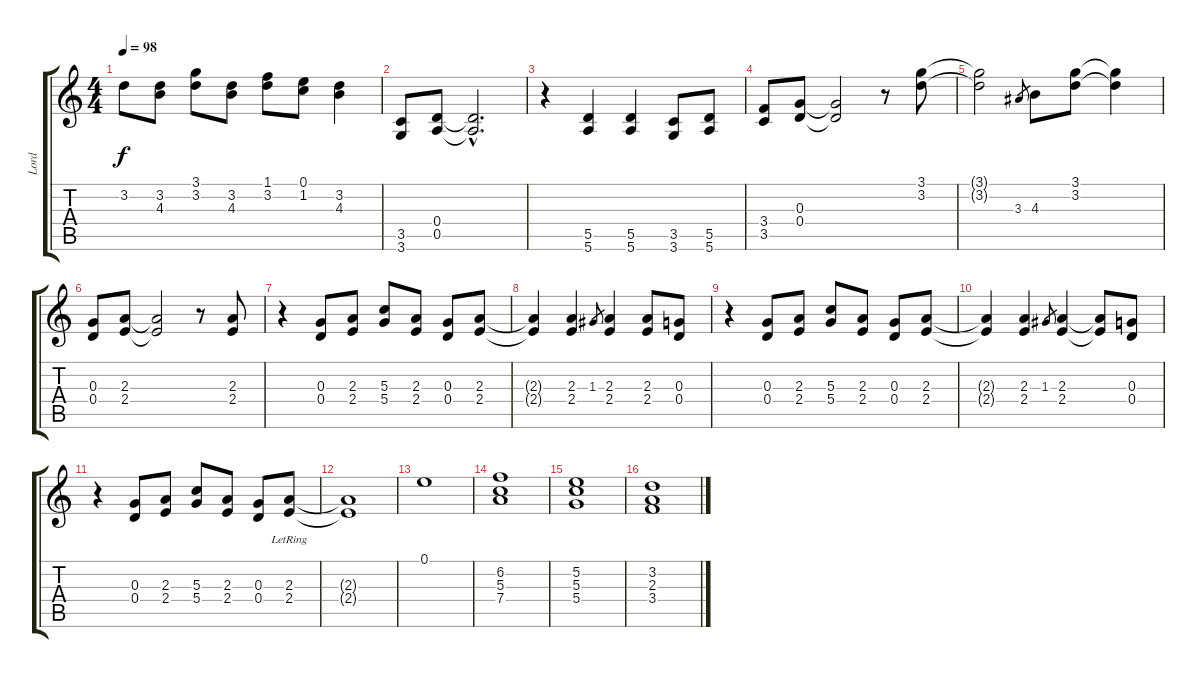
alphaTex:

\track ("Lord" "Lord") {instrument rockorgan}
\staff {score tabs}
\tuning (E5 B4 G4 D4 A3 E3) {hide}
\ts (4 4)
\tempo 98
\clef g2
\ks c
3.2{t}.8{dy f} (3.2 4.3).8 (3.1 3.2).8 (3.2 4.3).8 (1.1 3.2).8 (0.1 1.2).8 (3.2 4.3).4 |
(3.5 3.6).8 (0.4 0.5).8 (0.4{hac t} 0.5{hac t}).2{d} |
r.4 (5.5 5.6).4 (5.5 5.6).4 (3.5 3.6).8 (5.5 5.6).8 |
(3.4 3.5).8 (0.3 0.4).8 (0.3{t} 0.4{t}).2 r.8 (3.1 3.2).8 |
(3.1{t} 3.2{t}).2 3.3.8{gr} 4.3.8 (3.1 3.2).8 (3.1{t} 3.2{t}).4 |
(0.3 0.4).8 (2.3 2.4).8 (2.3{t} 2.4{t}).2 r.8 (2.3 2.4).8 |
r.4 (0.3 0.4).8 (2.3 2.4).8 (5.3 5.4).8 (2.3 2.4).8 (0.3 0.4).8 (2.3 2.4).8 |
(2.3{t} 2.4{t}).4 (2.3 2.4).4 1.3.8{gr} (2.3 2.4).4 (2.3 2.4).8 (0.3 0.4).8 |
r.4 (0.3 0.4).8 (2.3 2.4).8 (5.3 5.4).8 (2.3 2.4).8 (0.3 0.4).8 (2.3 2.4).8 |
(2.3{t} 2.4{t}).4 (2.3 2.4).4 1.3.8{gr} (2.3 2.4).4 (2.3{t} 2.4{t}).8 (0.3 0.4).8 |
r.4 (0.3 0.4).8 (2.3 2.4).8 (5.3 5.4).8 (2.3 2.4).8 (0.3 0.4).8 (2.3{lr} 2.4{lr}).8 |
(2.3{t} 2.4{t}).1 |
0.1.1 |
(6.2 5.3 7.4).1 |
(5.2 5.3 5.4).1 |
(3.2 2.3 3.4).1
